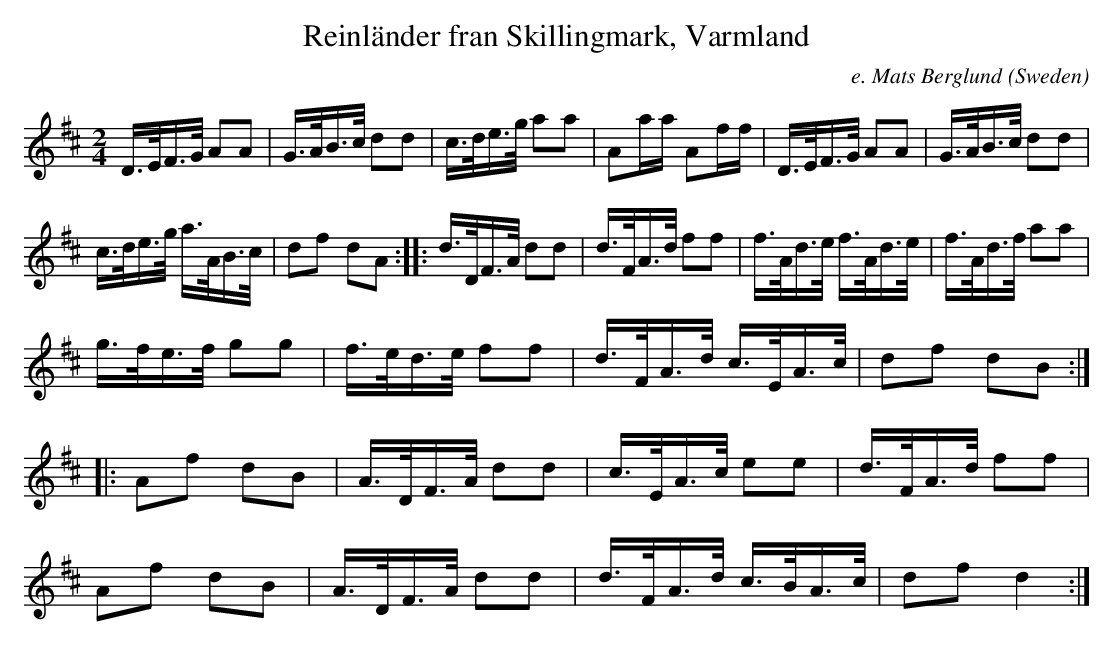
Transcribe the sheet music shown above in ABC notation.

X:1
T:Reinländer fran Skillingmark, Varmland
C:e. Mats Berglund
L:1/16
M:2/4
O:Sweden
K:D
D>EF>G A2A2 | G>AB>c d2d2 | \
c>de>g a2a2 | A2aa A2ff |\
D>EF>G A2A2 | G>AB>c d2d2 |
c>de>g a>AB>c | d2f2 d2A2 ::\
d>DF>A d2d2   | d>FA>d f2f2 | \
f>Ad>e f>Ad>e | f>Ad>f a2a2 |
g>fe>f g2g2   | f>ed>e f2f2 | \
d>FA>d c>EA>c | d2f2 d2B2  ::
A2f2 d2B2   | A>DF>A d2d2 | c>EA>c e2e2 | d>FA>d f2f2 |
A2f2 d2B2   | A>DF>A d2d2 | d>FA>d c>BA>c | d2f2 d4:|
